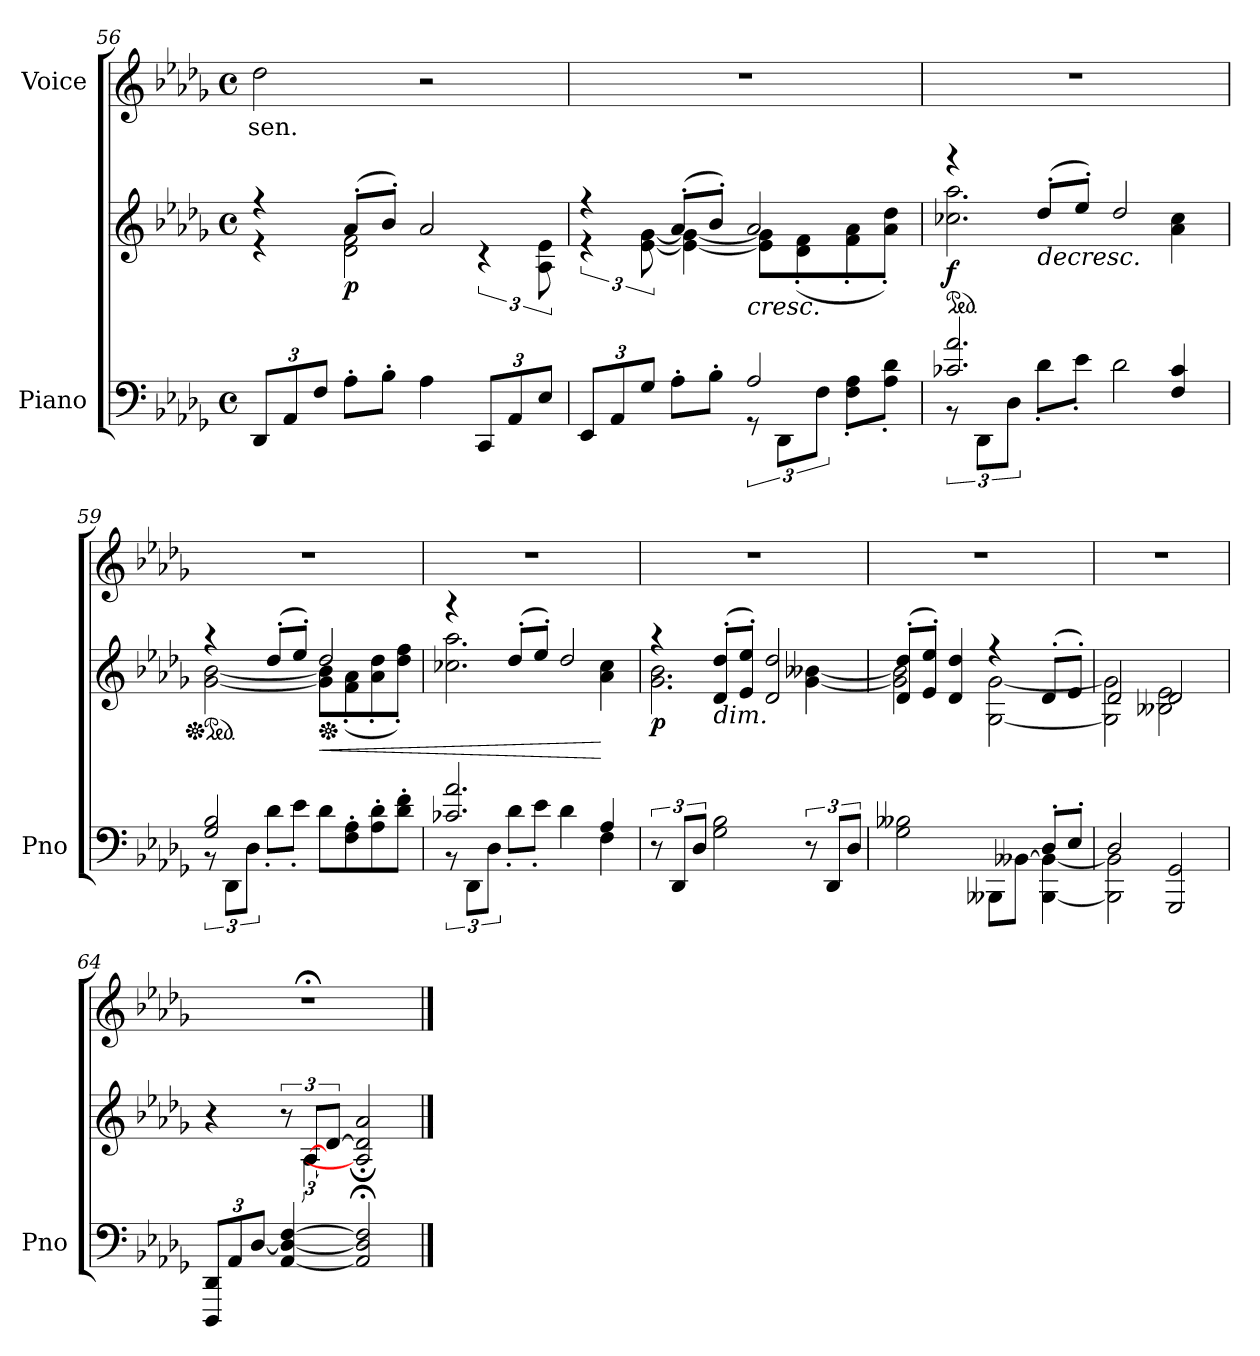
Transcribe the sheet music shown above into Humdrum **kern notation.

**kern	**kern	**dynam	**kern	**text
*part2	*part2	*part2	*part1	*part1
*staff3	*staff2	*staff2/3	*staff1	*staff1
*I"Piano	*	*	*I"Voice	*
*I'Pno	*	*	*	*
*clefF4	*clefG2	*	*clefG2	*
*k[b-e-a-d-g-]	*k[b-e-a-d-g-]	*	*k[b-e-a-d-g-]	*
*M4/4	*M4/4	*	*M4/4	*
*met(c)	*met(c)	*	*met(c)	*
=56	=56	=56	=56	=56
*	*^	*	*	*
12DD-/L	4r	4r	.	2dd-\	-sen.
12AA-/	.	.	.	.	.
12F/J	.	.	.	.	.
!	!	!	!LO:DY:b	!	!
8A-'\L	(8a-'/L	2d-\ 2f\	p	.	.
8B-'\J	8b-'/J)	.	.	.	.
4A-\	2a-/	.	.	2r	.
12CC/L	.	6r	.	.	.
12AA-/	.	.	.	.	.
12E-/J	.	12A-\ 12e-\	.	.	.
=57	=57	=57	=57	=57	=57
*^	*	*	*	*	*
2ryy	12EE-/L	4r	6r	.	1r	.
.	12AA-/	.	.	.	.	.
.	12G-/J	.	[12e-\ [12g-\	.	.	.
.	8A-'>\L	(8a-'/L	4e-\_ 4g-\_	.	.	.
.	8B-'>\J	8b-'/J)	.	.	.	.
!	!	!	!	!LO:HP:b	!	!
2A-/	12r	2a-/	8e-\] 8g-\]L	<	.	.
.	12DD-\L	.	.	.	.	.
.	.	.	(8d-\'> 8f\'>	.	.	.
.	12F\J	.	.	.	.	.
.	8F\'> 8A-\'>L	.	8f\'> 8a-\'>	.	.	.
.	8A-\'> 8d-\'>J	.	8a-\'> 8dd-\'>J)	.	.	.
=58	=58	=58	=58	=58	=58	=58
*	*	*ped	*	*	*	*
!	!	!	!	!LO:DY:b	!	!
2.c-X/ 2.a-/	12r	4r	2.cc-X\ 2.aa-\	f	1r	.
.	12DD-\L	.	.	.	.	.
.	12D-\J	.	.	.	.	.
!	!	!	!	!LO:HP:b	!	!
.	8d-'>\L	(8dd-'/L	.	>	.	.
.	8e-'>\J	8ee-'/J)	.	.	.	.
.	2d-\	2dd-/	.	.	.	.
4F/ 4c-/	.	.	4a-\ 4cc-\	.	.	.
*v	*v	*	*	*	*	*
*	*v	*v	*	*	*
.	.	[	.	.
=59	=59	=59	=59	=59
*^	*	*	*	*
*	*	*Xped	*	*	*
*	*	*ped	*	*	*
*	*	*^	*	*	*
2G-/ 2B-/	12r	4r	[2g-\ [2b-\	.	1r	.
.	12DD-\L	.	.	.	.	.
.	12D-\J	.	.	.	.	.
.	8d-'>\L	(8dd-'/L	.	.	.	.
.	8e-'>\J	8ee-'/J)	.	.	.	.
*	*	*Xped	*	*	*	*
!	!	!	!	!LO:HP:b	!	!
2ryy	8d-\L	2dd-/	8g-\] 8b-\]L	<	.	.
.	8F\'> 8A-\'>	.	(8f\'> 8a-\'>	.	.	.
.	8A-\'> 8d-\'>	.	8a-\'> 8dd-\'>	.	.	.
.	8d-\'> 8f\'>J	.	8dd-\'> 8ff\'>J)	.	.	.
*v	*v	*	*	*	*	*
*	*v	*v	*	*	*
.	.	]	.	.
=60	=60	=60	=60	=60
*^	*^	*	*	*
2.c-X/ 2.a-/	12r	4r	2.cc-X\ 2.aa-\	.	1r	.
.	12DD-\L	.	.	.	.	.
.	12D-\J	.	.	.	.	.
.	8d-'>\L	(8dd-'/L	.	.	.	.
.	8e-'>\J	8ee-'/J)	.	.	.	.
.	4d-\	2dd-/	.	.	.	.
4A-/	4F\	.	4a-\ 4cc-\	[	.	.
=61	=61	=61	=61	=61	=61	=61
!	!	!	!	!LO:DY:b	!	!
*v	*v	*	*	*	*	*
12r	4r	2.g-\ 2.b-\	p	1r	.
12DD-/L	.	.	.	.	.
12D-/J	.	.	.	.	.
!	!LO:TX:b:i:t=dim.	!	!	!	!
2G-\ 2B-\	(8d-/' 8dd-/'L	.	.	.	.
.	8e-/' 8ee-/'J)	.	.	.	.
.	2d-/ 2dd-/	.	.	.	.
12r	.	[4g-\ [4b--X\	.	.	.
12DD-/L	.	.	.	.	.
12D-/J	.	.	.	.	.
=62	=62	=62	=62	=62	=62
*^	*	*	*	*	*
2.ryy	2G-\ 2B--X\	(8d-/' 8dd-/'L	2g-\] 2b--\]	.	1r	.
.	.	8e-/' 8ee-/'J)	.	.	.	.
.	.	4d-/ 4dd-/	.	.	.	.
.	8BBB--X\L	4r	[2G-\ [2g-\	.	.	.
.	[8BB--X\J	.	.	.	.	.
8D-'/L	[4BBB--\ 4BB--\_	(8d-'</L	.	.	.	.
8E-'/J	.	8e-'</J)	.	.	.	.
=63	=63	=63	=63	=63	=63	=63
2BBB--\] 2BB--\]	2D-/	2d-/	2G-\] 2g-\]	.	1r	.
2ryy	2GGG-/ 2GG-/	2d-/	2B--X\ 2e-\	.	.	.
*v	*v	*	*	*	*	*
=64	=64	=64	=64	=64	=64
12DDD-/ 12DD-/L	4r	4ryy	.	1r;<	.
12AA-/	.	.	.	.	.
[12D-/J	.	.	.	.	.
[4AA-/ 4D-/_ [4F/	12r	12ryy	.	.	.
.	[12A-/L	6A-\	.	.	.
.	[12d-/J	.	.	.	.
2AA-/]; 2D-/]; 2F/];	2ryy	2A-/]; 2d-/]; 2a-/;	.	.	.
*	*v	*v	*	*	*
==	==	==	==	==
*-	*-	*-	*-	*-
